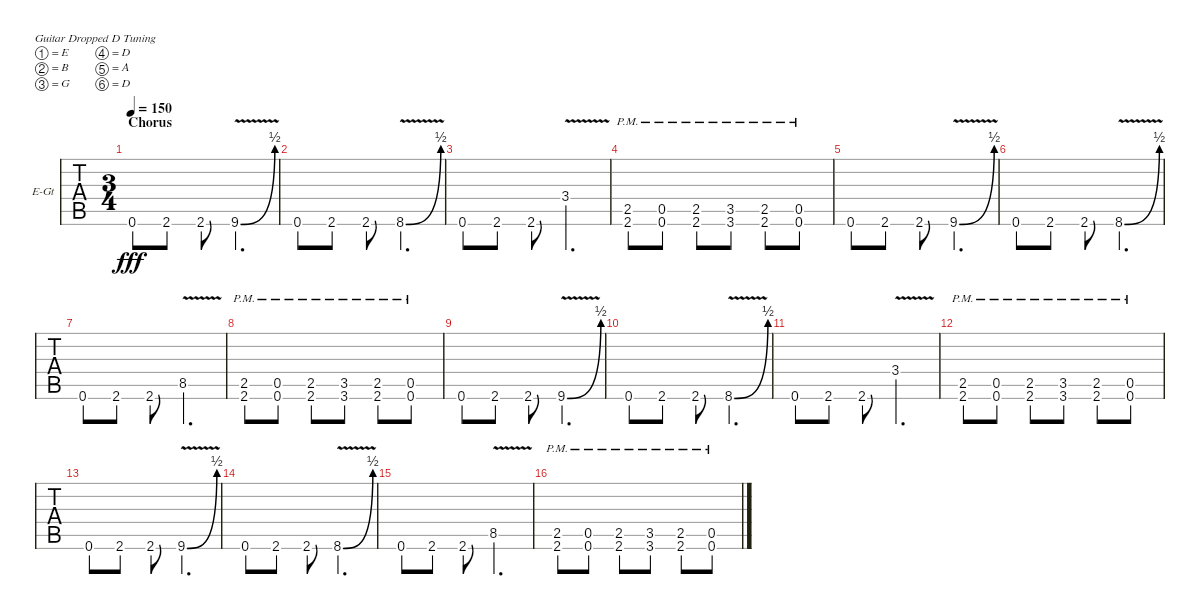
\defaultSystemsLayout 4
\bracketExtendMode groupsimilarinstruments
\firstSystemTrackNameOrientation horizontal
\otherSystemsTrackNameOrientation horizontal
\track ("Mark Morton" "E-Gt") {instrument distortionguitar}
\staff {tabs}
\tuning (E4 B3 G3 D3 A2 D2)
\ts (3 4)
\section ("" "Chorus")
\tempo 150
\clef g2
\ks c
0.6.8{dy fff} 2.6.8 2.6.8 9.6{be (bend 0 0 5.3999999999999995 2) v}.4{d} |
0.6.8 2.6.8 2.6.8 8.6{be (bend 0 0 4.8 2) v}.4{d} |
0.6.8 2.6.8 2.6.8 3.4{v}.4{d} |
(2.6{pm} 2.5{pm}).8 (0.5{pm} 0.6{pm}).8 (2.6{pm} 2.5{pm}).8 (3.5{pm} 3.6{pm}).8 (2.6{pm} 2.5{pm}).8 (0.5{pm} 0.6{pm}).8 |
0.6.8 2.6.8 2.6.8 9.6{be (bend 0 0 5.3999999999999995 2) v}.4{d} |
0.6.8 2.6.8 2.6.8 8.6{be (bend 0 0 4.8 2) v}.4{d} |
0.6.8 2.6.8 2.6.8 8.5{v}.4{d} |
(2.6{pm} 2.5{pm}).8 (0.5{pm} 0.6{pm}).8 (2.6{pm} 2.5{pm}).8 (3.5{pm} 3.6{pm}).8 (2.6{pm} 2.5{pm}).8 (0.5{pm} 0.6{pm}).8 |
0.6.8 2.6.8 2.6.8 9.6{be (bend 0 0 5.3999999999999995 2) v}.4{d} |
0.6.8 2.6.8 2.6.8 8.6{be (bend 0 0 4.8 2) v}.4{d} |
0.6.8 2.6.8 2.6.8 3.4{v}.4{d} |
(2.6{pm} 2.5{pm}).8 (0.5{pm} 0.6{pm}).8 (2.6{pm} 2.5{pm}).8 (3.5{pm} 3.6{pm}).8 (2.6{pm} 2.5{pm}).8 (0.5{pm} 0.6{pm}).8 |
0.6.8 2.6.8 2.6.8 9.6{be (bend 0 0 5.3999999999999995 2) v}.4{d} |
0.6.8 2.6.8 2.6.8 8.6{be (bend 0 0 4.8 2) v}.4{d} |
0.6.8 2.6.8 2.6.8 8.5{v}.4{d} |
(2.6{pm} 2.5{pm}).8 (0.5{pm} 0.6{pm}).8 (2.6{pm} 2.5{pm}).8 (3.5{pm} 3.6{pm}).8 (2.6{pm} 2.5{pm}).8 (0.5{pm} 0.6{pm}).8
